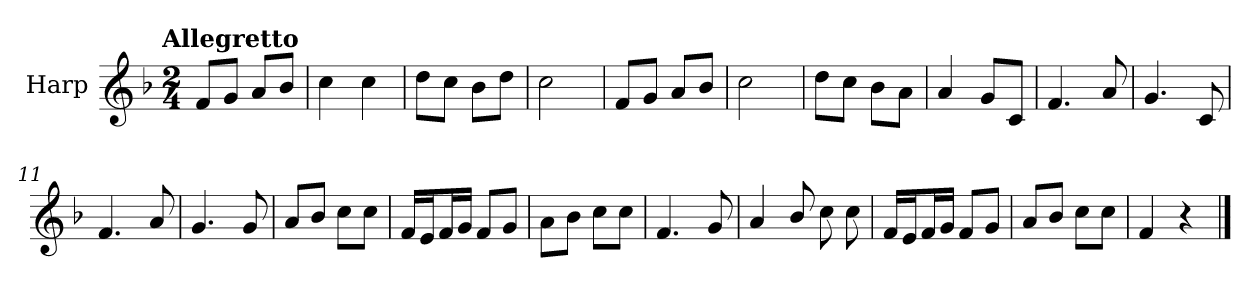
**kern
*part1
*staff1
*I"Harp
*I'Hrp.
*clefG2
*k[b-]
!!LO:TX:omd:t=Allegretto
*M2/4
*MM116
=1
8f/L
8g/J
8a/L
8b-/J
=2
4cc\
4cc\
=3
8dd\L
8cc\J
8b-\L
8dd\J
=4
2cc\
=5
8f/L
8g/J
8a/L
8b-/J
=6
2cc\
=7
8dd\L
8cc\J
8b-\L
8a\J
=8
4a/
8g/L
8c/J
=9
4.f/
8a/
!!LO:LB:g=z
=10
4.g/
8c/
=11
4.f/
8a/
=12
4.g/
8g/
=13
8a/L
8b-/J
8cc\L
8cc\J
=14
16f/LL
16e/J
16f/L
16g/JJ
8f/L
8g/J
=15
8a\L
8b-\J
8cc\L
8cc\J
=16
4.f/
8g/
=17
4a/
8b-/
8cc\
8cc\
!!LO:LB:g=z
=18
16f/LL
16e/J
16f/L
16g/JJ
8f/L
8g/J
=19
8a/L
8b-/J
8cc\L
8cc\J
=20
4f/
4r
==
*-
